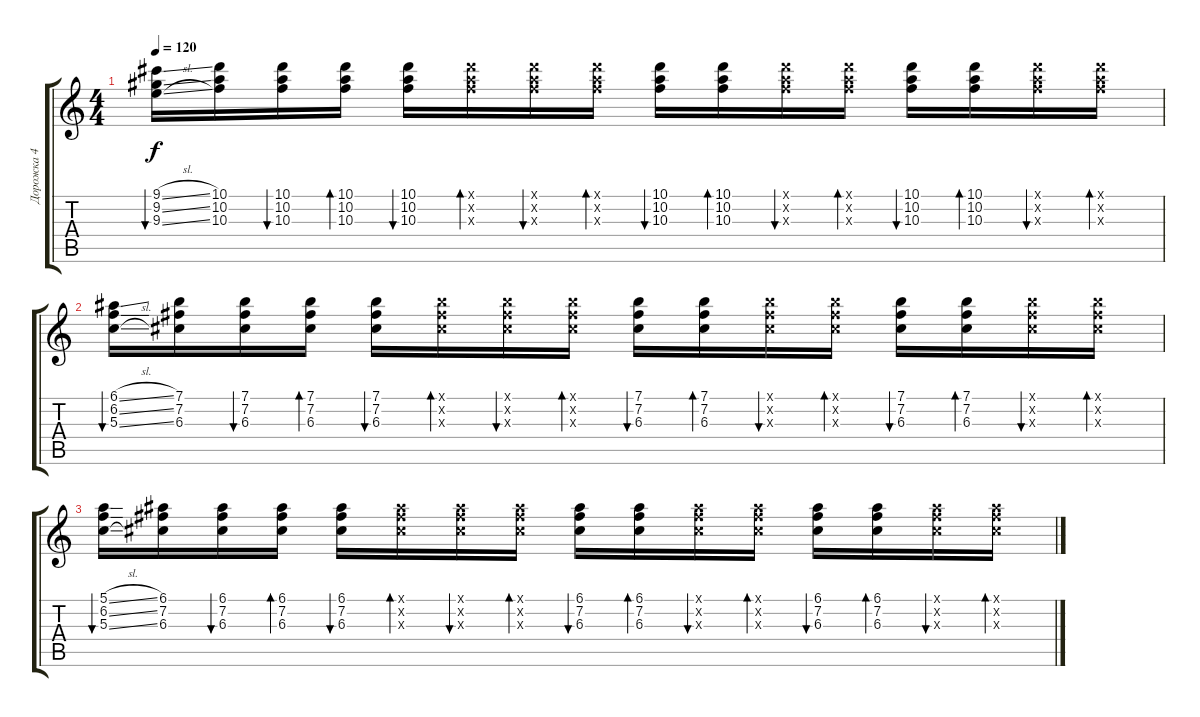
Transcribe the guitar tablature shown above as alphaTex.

\track ("Дорожка 4" "Дорожка 4") {instrument electricguitarjazz}
\staff {score tabs}
\tuning (E4 B3 G3 D3 A2 E2) {hide}
\ts (4 4)
\tempo 120
\clef g2
\ks c
(9.1{sl} 9.2{sl} 9.3{sl}).16{bu 60 dy f} (10.1 10.2 10.3).16 (10.1 10.2 10.3).16{bu 60} (10.1 10.2 10.3).16{bd 60} (10.1 10.2 10.3).16{bu 60} (10.1{x} 10.2{x} 10.3{x}).16{bd 60} (10.1{x} 10.2{x} 10.3{x}).16{bu 60} (10.1{x} 10.2{x} 10.3{x}).16{bd 60} (10.1 10.2 10.3).16{bu 60} (10.1 10.2 10.3).16{bd 60} (10.1{x} 10.2{x} 10.3{x}).16{bu 60} (10.1{x} 10.2{x} 10.3{x}).16{bd 60} (10.1 10.2 10.3).16{bu 60} (10.1 10.2 10.3).16{bd 60} (10.1{x} 10.2{x} 10.3{x}).16{bu 60} (10.1{x} 10.2{x} 10.3{x}).16{bd 60} |
(6.1{sl} 6.2{sl} 5.3{sl}).16{bu 60} (7.1 7.2 6.3).16 (7.1 7.2 6.3).16{bu 60} (7.1 7.2 6.3).16{bd 60} (7.1 7.2 6.3).16{bu 60} (7.1{x} 7.2{x} 6.3{x}).16{bd 60} (7.1{x} 7.2{x} 6.3{x}).16{bu 60} (7.1{x} 7.2{x} 6.3{x}).16{bd 60} (7.1 7.2 6.3).16{bu 60} (7.1 7.2 6.3).16{bd 60} (7.1{x} 7.2{x} 6.3{x}).16{bu 60} (7.1{x} 7.2{x} 6.3{x}).16{bd 60} (7.1 7.2 6.3).16{bu 60} (7.1 7.2 6.3).16{bd 60} (7.1{x} 7.2{x} 6.3{x}).16{bu 60} (7.1{x} 7.2{x} 6.3{x}).16{bd 60} |
(5.1{sl} 6.2{sl} 5.3{sl}).16{bu 60} (6.1 7.2 6.3).16 (6.1 7.2 6.3).16{bu 60} (6.1 7.2 6.3).16{bd 60} (6.1 7.2 6.3).16{bu 60} (6.1{x} 7.2{x} 6.3{x}).16{bd 60} (6.1{x} 7.2{x} 6.3{x}).16{bu 60} (6.1{x} 7.2{x} 6.3{x}).16{bd 60} (6.1 7.2 6.3).16{bu 60} (6.1 7.2 6.3).16{bd 60} (6.1{x} 7.2{x} 6.3{x}).16{bu 60} (6.1{x} 7.2{x} 6.3{x}).16{bd 60} (6.1 7.2 6.3).16{bu 60} (6.1 7.2 6.3).16{bd 60} (6.1{x} 7.2{x} 6.3{x}).16{bu 60} (6.1{x} 7.2{x} 6.3{x}).16{bd 60}
